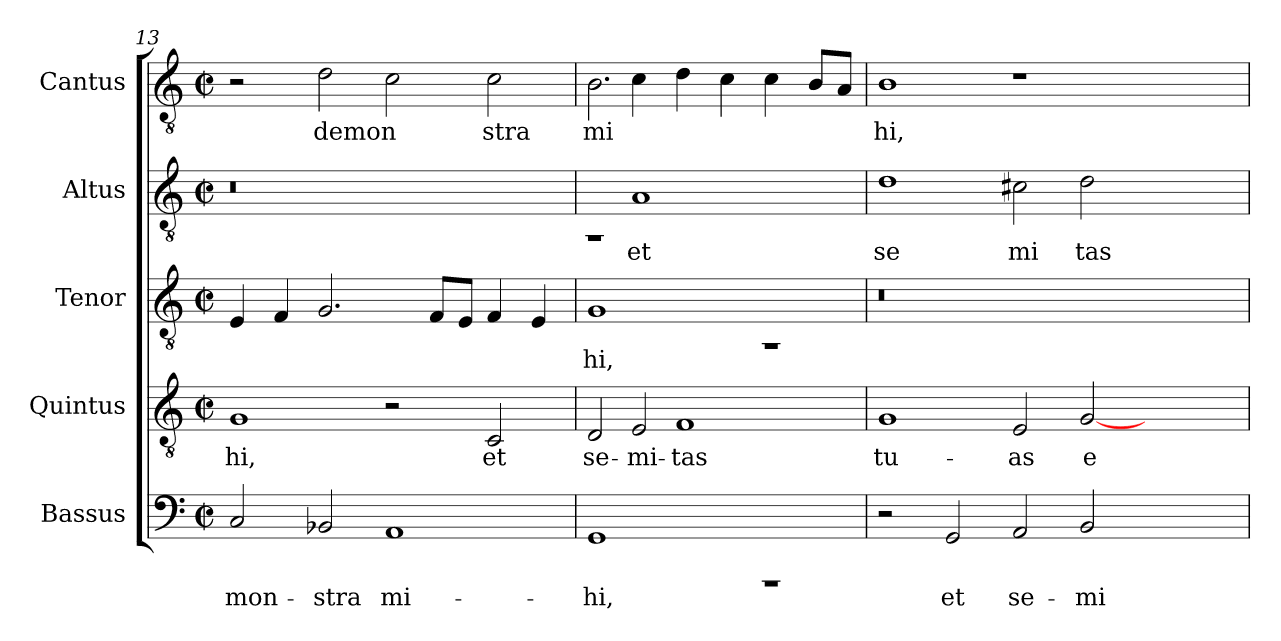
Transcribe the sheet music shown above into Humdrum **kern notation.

**kern	**text	**kern	**text	**kern	**text	**kern	**text	**kern	**text
*part5	*part5	*part4	*part4	*part3	*part3	*part2	*part2	*part1	*part1
*staff5	*staff5	*staff4	*staff4	*staff3	*staff3	*staff2	*staff2	*staff1	*staff1
*I"Bassus	*	*I"Quintus	*	*I"Tenor	*	*I"Altus	*	*I"Cantus	*
*clefF4	*	*clefGv2	*	*clefGv2	*	*clefGv2	*	*clefGv2	*
*M2/2	*	*M2/2	*	*M2/2	*	*M2/2	*	*M2/2	*
*met(c|)	*	*met(c|)	*	*met(c|)	*	*met(c|)	*	*met(c|)	*
=13	=13	=13	=13	=13	=13	=13	=13	=13	=13
!	!LO:LY:b:cj	!	!LO:LY:b:cj	!	!	!	!	!	!
2C/	-mon-	1G	-hi,	4E/	.	0r	.	2r	.
.	.	.	.	4F/	.	.	.	.	.
!	!LO:LY:b:cj	!	!	!	!	!	!	!	!LO:LY:b
2BB-X/	-stra	.	.	2.G/	.	.	.	2d\	demon
!	!LO:LY:b:cj	!	!	!	!	!	!	!	!
1AA	mi-	2r	.	.	.	.	.	2c\	.
.	.	.	.	8F/L	.	.	.	.	.
.	.	.	.	8E/J	.	.	.	.	.
!	!	!	!LO:LY:b:cj	!	!	!	!	!	!LO:LY:b:cj
.	.	2C/	et	4F/	.	.	.	2c\	stra
.	.	.	.	4E/	.	.	.	.	.
=14	=14	=14	=14	=14	=14	=14	=14	=14	=14
!	!LO:LY:b:cj	!LO:N:vis=2	!LO:LY:b:cj	!	!LO:LY:b:cj	!LO:N:vis=1	!	!LO:N:vis=2.	!LO:LY:b
1GG	-hi,	4D/	se-	1G	-hi,	4rAA	.	4B\	mi
!	!	!LO:N:vis=2	!LO:LY:b:cj	!	!	!LO:N:vis=1	!LO:LY:b:cj	!	!
.	.	4E/	-mi-	.	.	4A	et	4c\	.
!	!	!LO:N:vis=1	!LO:LY:b:cj	!	!	!	!	!	!
.	.	4F	-tas	.	.	1ryy	.	4d\	.
.	.	2.ryy	.	.	.	.	.	4c\	.
!LO:N:vis=1	!	!	!	!LO:N:vis=1	!	!	!	!	!
4rEEE	.	.	.	4rAA	.	.	.	4c\	.
4ryy	.	.	.	4ryy	.	.	.	8B/L	.
.	.	.	.	.	.	.	.	8A/J	.
=15	=15	=15	=15	=15	=15	=15	=15	=15	=15
!	!	!	!LO:LY:b:cj	!	!	!	!LO:LY:b:cj	!	!LO:LY:b:cj
2r	.	1G	tu-	0r	.	1d	se	1B	hi,
!	!LO:LY:b:cj	!	!	!	!	!	!	!	!
2GG/	et	.	.	.	.	.	.	.	.
!	!LO:LY:b:cj	!	!LO:LY:b:cj	!	!	!	!LO:LY:b:cj	!LO:N:vis=1	!
2AA/	se-	2E/	-as	.	.	2c#X\	mi	0r	.
!	!LO:LY:b:cj	!	!LO:LY:b:cj	!	!	!	!LO:LY:b:cj	!	!
2BB/	-mi-	[<2G/	e-	.	.	2d\	tas	.	.
1ryy	.	1ryy	.	1ryy	.	1ryy	.	.	.
=	=	=	=	=	=	=	=	=	=
*-	*-	*-	*-	*-	*-	*-	*-	*-	*-
